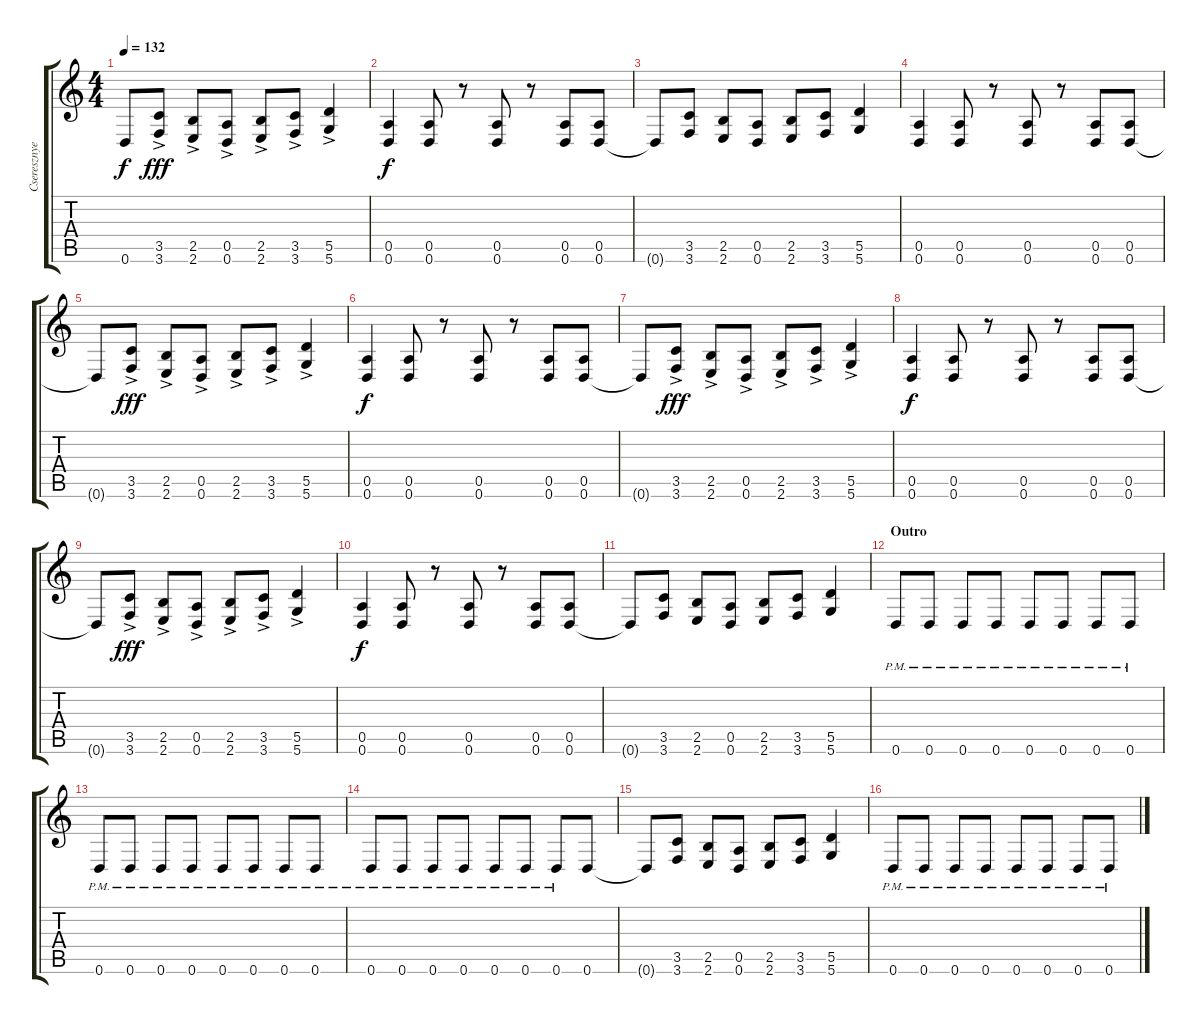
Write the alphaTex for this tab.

\track ("Cseresznye 2" "Cseresznye") {instrument distortionguitar}
\staff {score tabs}
\tuning (E4 B3 G3 D3 A2 D2) {hide}
\ts (4 4)
\tempo 132
\clef g2
\ks c
0.6{t}.8{dy f} (3.5{ac} 3.6{ac}).8{dy fff} (2.5{ac} 2.6{ac}).8 (0.5{ac} 0.6{ac}).8 (2.5{ac} 2.6{ac}).8 (3.5{ac} 3.6{ac}).8 (5.5{ac} 5.6{ac}).4 |
(0.5 0.6).4{dy f} (0.5 0.6).8 r.8 (0.5 0.6).8 r.8 (0.5 0.6).8 (0.5 0.6).8 |
0.6{t}.8 (3.5 3.6).8 (2.5 2.6).8 (0.5 0.6).8 (2.5 2.6).8 (3.5 3.6).8 (5.5 5.6).4 |
(0.5 0.6).4 (0.5 0.6).8 r.8 (0.5 0.6).8 r.8 (0.5 0.6).8 (0.5 0.6).8 |
0.6{t}.8 (3.5{ac} 3.6{ac}).8{dy fff} (2.5{ac} 2.6{ac}).8 (0.5{ac} 0.6{ac}).8 (2.5{ac} 2.6{ac}).8 (3.5{ac} 3.6{ac}).8 (5.5{ac} 5.6{ac}).4 |
(0.5 0.6).4{dy f} (0.5 0.6).8 r.8 (0.5 0.6).8 r.8 (0.5 0.6).8 (0.5 0.6).8 |
0.6{t}.8 (3.5{ac} 3.6{ac}).8{dy fff} (2.5{ac} 2.6{ac}).8 (0.5{ac} 0.6{ac}).8 (2.5{ac} 2.6{ac}).8 (3.5{ac} 3.6{ac}).8 (5.5{ac} 5.6{ac}).4 |
(0.5 0.6).4{dy f} (0.5 0.6).8 r.8 (0.5 0.6).8 r.8 (0.5 0.6).8 (0.5 0.6).8 |
0.6{t}.8 (3.5{ac} 3.6{ac}).8{dy fff} (2.5{ac} 2.6{ac}).8 (0.5{ac} 0.6{ac}).8 (2.5{ac} 2.6{ac}).8 (3.5{ac} 3.6{ac}).8 (5.5{ac} 5.6{ac}).4 |
(0.5 0.6).4{dy f} (0.5 0.6).8 r.8 (0.5 0.6).8 r.8 (0.5 0.6).8 (0.5 0.6).8 |
0.6{t}.8 (3.5 3.6).8 (2.5 2.6).8 (0.5 0.6).8 (2.5 2.6).8 (3.5 3.6).8 (5.5 5.6).4 |
\section ("" "Outro")
0.6{pm}.8 0.6{pm}.8 0.6{pm}.8 0.6{pm}.8 0.6{pm}.8 0.6{pm}.8 0.6{pm}.8 0.6{pm}.8 |
0.6{pm}.8 0.6{pm}.8 0.6{pm}.8 0.6{pm}.8 0.6{pm}.8 0.6{pm}.8 0.6{pm}.8 0.6{pm}.8 |
0.6{pm}.8 0.6{pm}.8 0.6{pm}.8 0.6{pm}.8 0.6{pm}.8 0.6{pm}.8 0.6{pm}.8 0.6.8 |
0.6{t}.8 (3.5 3.6).8 (2.5 2.6).8 (0.5 0.6).8 (2.5 2.6).8 (3.5 3.6).8 (5.5 5.6).4 |
0.6{pm}.8 0.6{pm}.8 0.6{pm}.8 0.6{pm}.8 0.6{pm}.8 0.6{pm}.8 0.6{pm}.8 0.6{pm}.8
